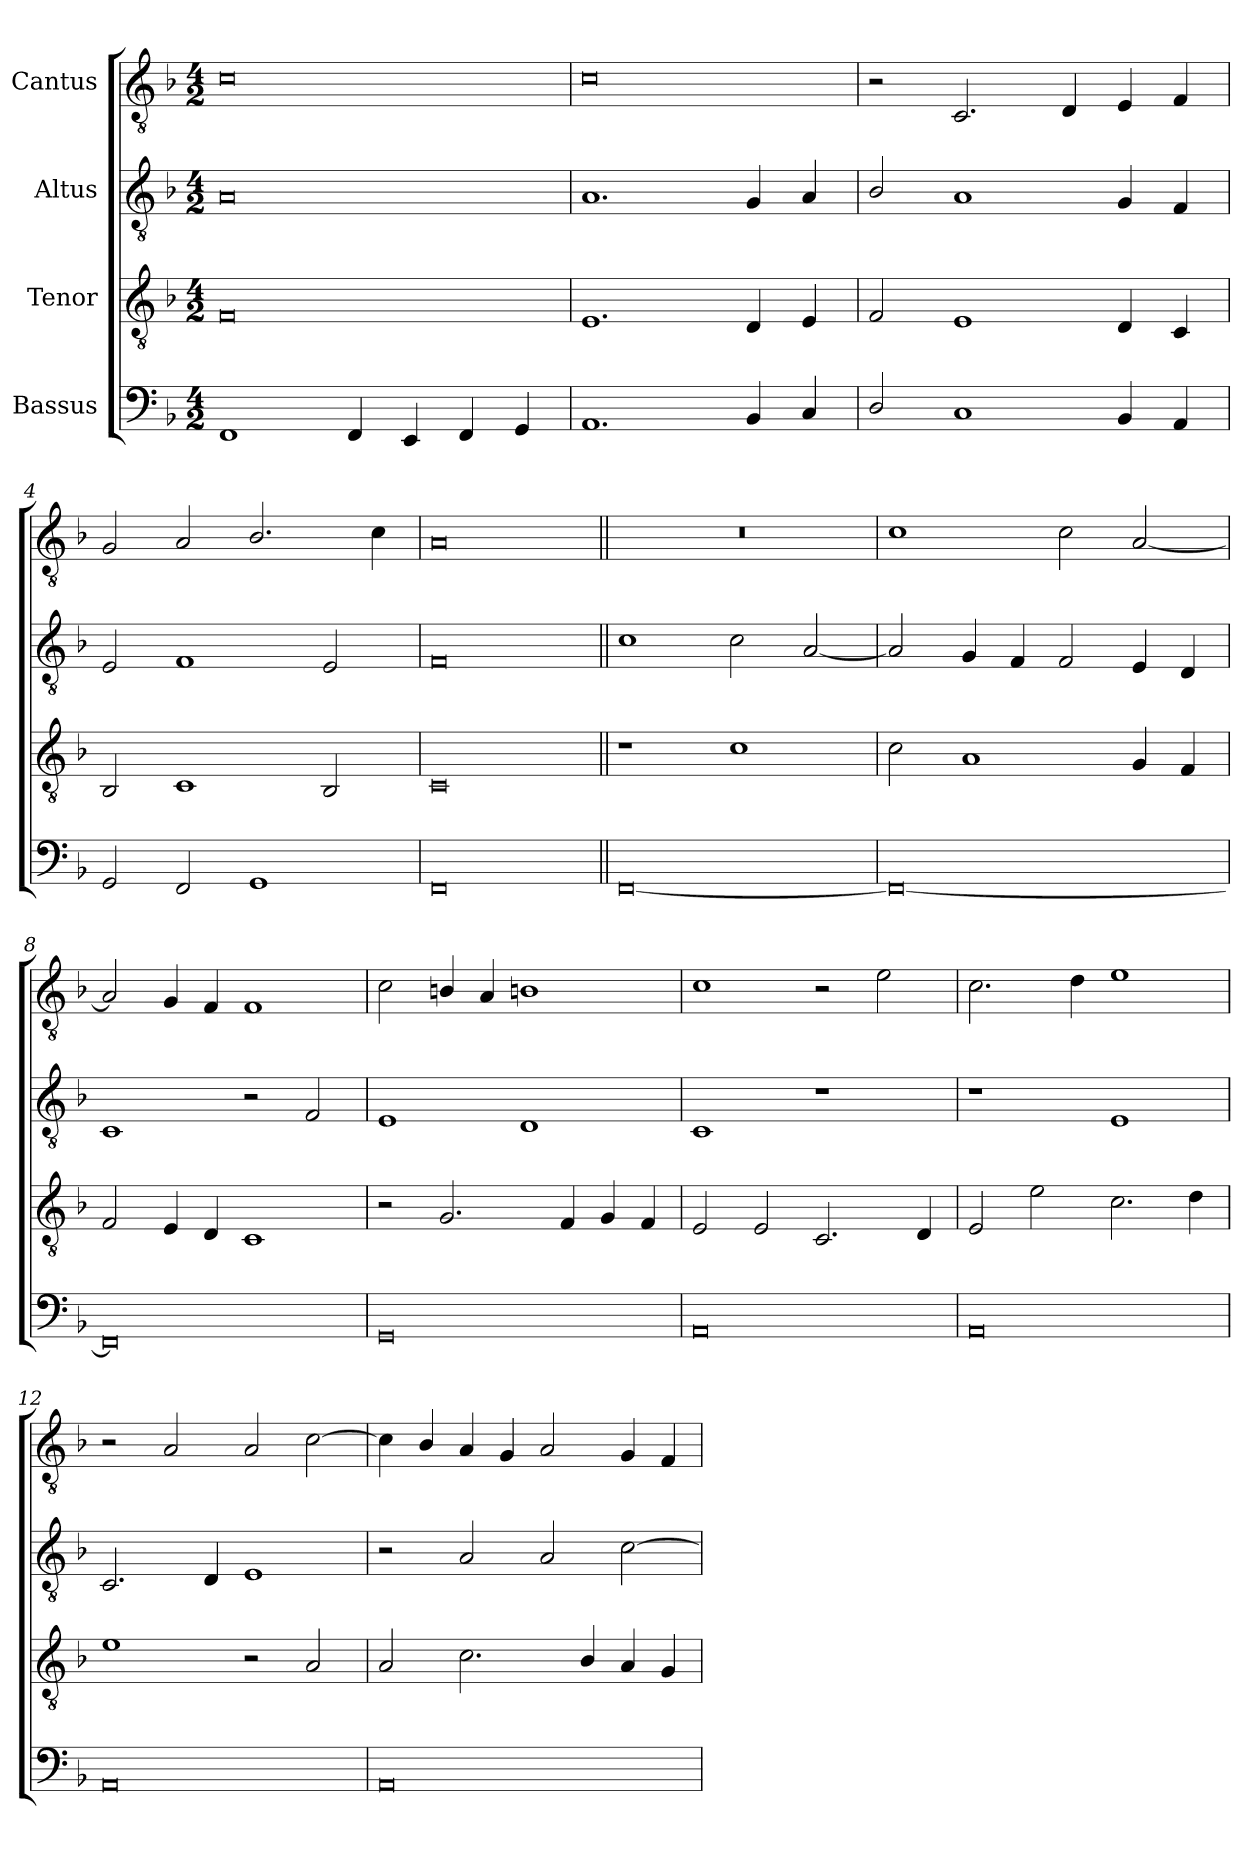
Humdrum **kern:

**kern	**kern	**kern	**kern
*part4	*part3	*part2	*part1
*staff4	*staff3	*staff2	*staff1
*I"Bassus	*I"Tenor	*I"Altus	*I"Cantus
*clefF4	*clefGv2	*clefGv2	*clefGv2
*k[b-]	*k[b-]	*k[b-]	*k[b-]
*M4/2	*M4/2	*M4/2	*M4/2
=1	=1	=1	=1
1FF/	0F/	0A/	0c\
4FF/	.	.	.
4EE/	.	.	.
4FF/	.	.	.
4GG/	.	.	.
=2	=2	=2	=2
1.AA/	1.E/	1.A/	0c\
4BB-/	4D/	4G/	.
4C/	4E/	4A/	.
=3	=3	=3	=3
2D/	2F/	2B-/	2r
1C/	1E/	1A/	2.C/
.	.	.	4D/
4BB-/	4D/	4G/	4E/
4AA/	4C/	4F/	4F/
=4	=4	=4	=4
2GG/	2BB-/	2E/	2G/
2FF/	1C/	1F/	2A/
1GG/	.	.	2.B-/
.	2BB-/	2E/	.
.	.	.	4c\
=5	=5	=5	=5
0FF/	0C/	0F/	0A/
=6||	=6||	=6||	=6||
[0FF/	1r	1c\	0r
.	1c\	2c\	.
.	.	[2A/	.
=7	=7	=7	=7
0FF/_	2c\	2A/]	1c\
.	1A/	4G/	.
.	.	4F/	.
.	.	2F/	2c\
.	4G/	4E/	[2A/
.	4F/	4D/	.
=8	=8	=8	=8
0FF/]	2F/	1C/	2A/]
.	4E/	.	4G/
.	4D/	.	4F/
.	1C/	2r	1F/
.	.	2F/	.
=9	=9	=9	=9
0GG/	2r	1E/	2c\
.	2.G/	.	4Bn/
.	.	.	4A/
.	.	1D/	1Bn/
.	4F/	.	.
.	4G/	.	.
.	4F/	.	.
=10	=10	=10	=10
0AA/	2E/	1C/	1c\
.	2E/	.	.
.	2.C/	1r	2r
.	.	.	2e\
.	4D/	.	.
=11	=11	=11	=11
0AA/	2E/	1r	2.c\
.	2e\	.	.
.	.	.	4d\
.	2.c\	1E/	1e\
.	4d\	.	.
=12	=12	=12	=12
0AA/	1e\	2.C/	2r
.	.	.	2A/
.	.	4D/	.
.	2r	1E/	2A/
.	2A/	.	[2c\
=13	=13	=13	=13
0AA/	2A/	2r	4c\]
.	.	.	4B-/
.	2.c\	2A/	4A/
.	.	.	4G/
.	.	2A/	2A/
.	4B-/	.	.
.	4A/	[2c\	4G/
.	4G/	.	4F/
=	=	=	=
*-	*-	*-	*-
